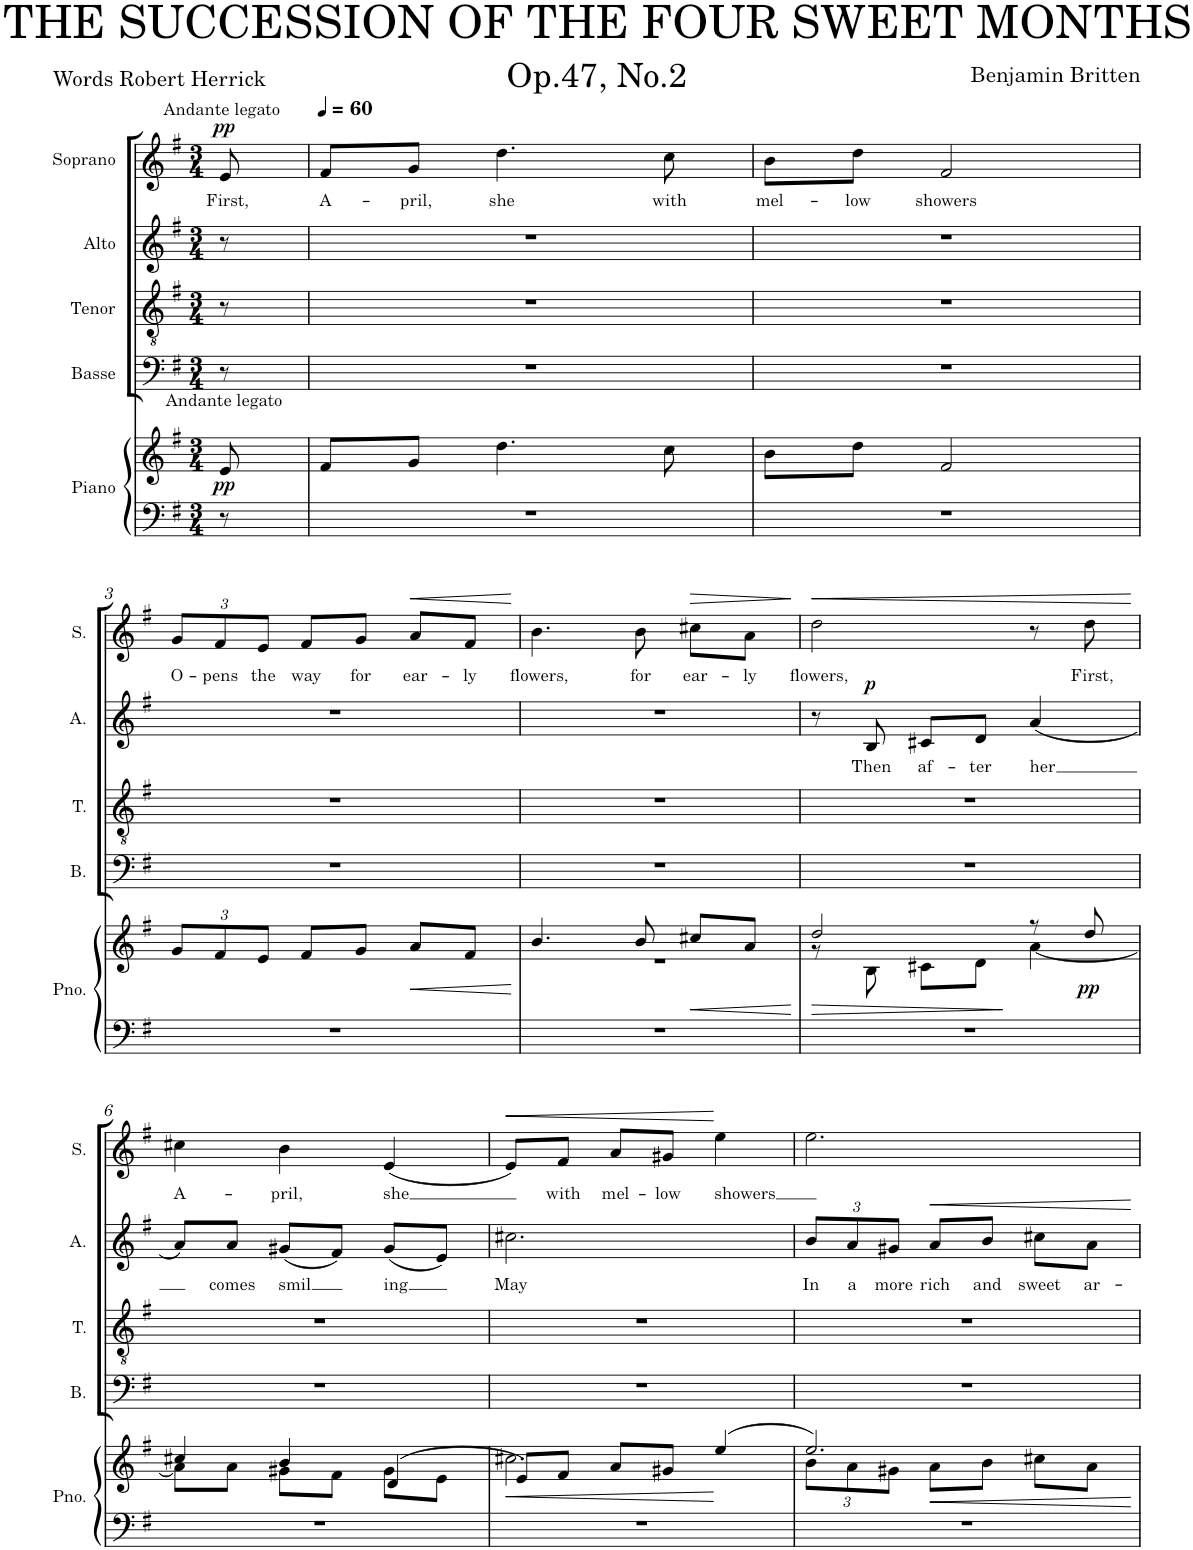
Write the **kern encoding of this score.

**kern	**kern	**dynam	**kern	**kern	**kern	**text	**dynam	**kern	**text	**dynam
*part5	*part5	*part5	*part4	*part3	*part2	*part2	*part2	*part1	*part1	*part1
*staff6	*staff5	*staff5/6	*staff4	*staff3	*staff2	*staff2	*staff2	*staff1	*staff1	*staff1
*I"Piano	*	*	*I"Basse	*I"Tenor	*I"Alto	*	*	*I"Soprano	*	*
*I'Pno.	*	*	*I'B.	*I'T.	*I'A.	*	*	*I'S.	*	*
*clefF4	*clefG2	*	*clefF4	*clefGv2	*clefG2	*	*	*clefG2	*	*
*k[f#]	*k[f#]	*	*k[f#]	*k[f#]	*k[f#]	*	*	*k[f#]	*	*
*M3/4	*M3/4	*	*M3/4	*M3/4	*M3/4	*	*	*M3/4	*	*
*MM60	*MM60	*	*MM60	*MM60	*MM60	*	*	*MM60	*	*
=	=	=	=	=	=	=	=	=	=	=
!	!	!	!	!	!	!	!	!LO:TX:a:t=Andante legato	!	!
!	!LO:TX:a:t=Andante legato	!	!	!	!	!	!	!	!	!
!	!	!LO:DY:b	!	!	!	!	!	!	!LO:LY:b	!LO:DY:a
8r	8e/	pp	8r	8r	8r	.	.	8e/	First,	pp
=1	=1	=1	=1	=1	=1	=1	=1	=1	=1	=1
!	!	!	!	!	!	!	!	!	!LO:LY:b	!
2.r	8f#/L	.	2.r	2.r	2.r	.	.	8f#/L	A-	.
!	!	!	!	!	!	!	!	!	!LO:LY:b	!
.	8g/J	.	.	.	.	.	.	8g/J	-pril,	.
!	!	!	!	!	!	!	!	!	!LO:LY:b	!
.	4.dd\	.	.	.	.	.	.	4.dd\	she	.
!	!	!	!	!	!	!	!	!	!LO:LY:b	!
.	8cc\	.	.	.	.	.	.	8cc\	with	.
=2	=2	=2	=2	=2	=2	=2	=2	=2	=2	=2
!	!	!	!	!	!	!	!	!	!LO:LY:b	!
2.r	8b\L	.	2.r	2.r	2.r	.	.	8b\L	mel-	.
!	!	!	!	!	!	!	!	!	!LO:LY:b	!
.	8dd\J	.	.	.	.	.	.	8dd\J	-low	.
!	!	!	!	!	!	!	!	!	!LO:LY:b	!
.	2f#/	.	.	.	.	.	.	2f#/	showers	.
!!LO:LB:g=z
=3	=3	=3	=3	=3	=3	=3	=3	=3	=3	=3
*	*Xbrackettup	*	*	*	*	*	*	*Xbrackettup	*	*
!	!	!	!	!	!	!	!	!	!LO:LY:b	!
2.r	12g/L	.	2.r	2.r	2.r	.	.	12g/L	O-	.
!	!	!	!	!	!	!	!	!	!LO:LY:b	!
.	12f#/	.	.	.	.	.	.	12f#/	-pens	.
!	!	!	!	!	!	!	!	!	!LO:LY:b	!
.	12e/J	.	.	.	.	.	.	12e/J	the	.
!	!	!	!	!	!	!	!	!	!LO:LY:b	!
.	8f#/L	.	.	.	.	.	.	8f#/L	way	.
!	!	!	!	!	!	!	!	!	!LO:LY:b	!
.	8g/J	.	.	.	.	.	.	8g/J	for	.
!	!	!LO:HP:b	!	!	!	!	!	!	!LO:LY:b	!LO:HP:b
.	8a/L	<	.	.	.	.	.	8a/L	ear-	<
!	!	!	!	!	!	!	!	!	!LO:LY:b	!
.	8f#/J	.	.	.	.	.	.	8f#/J	-ly	.
.	.	[	.	.	.	.	.	.	.	[
=4	=4	=4	=4	=4	=4	=4	=4	=4	=4	=4
*	*^	*	*	*	*	*	*	*	*	*
!	!	!	!	!	!	!	!	!	!	!LO:LY:b	!
2.r	4.b/	2.r	.	2.r	2.r	2.r	.	.	4.b\	flowers,	.
!	!	!	!	!	!	!	!	!	!	!LO:LY:b	!
.	8b/	.	.	.	.	.	.	.	8b\	for	.
!	!	!	!LO:HP:b	!	!	!	!	!	!	!LO:LY:b	!LO:HP:b
.	8cc#X/L	.	<	.	.	.	.	.	8cc#X\L	ear-	>
!	!	!	!	!	!	!	!	!	!	!LO:LY:b	!
.	8a/J	.	.	.	.	.	.	.	8a\J	-ly	.
*	*v	*v	*	*	*	*	*	*	*	*	*
.	.	[	.	.	.	.	.	.	.	]
=5	=5	=5	=5	=5	=5	=5	=5	=5	=5	=5
!	!	!LO:HP:b	!	!	!	!	!	!	!LO:LY:b	!LO:HP:b
*	*^	*	*	*	*	*	*	*	*	*
2.r	2dd/	8r	>	2.r	2.r	8r	.	.	2dd\	flowers,	<
!	!	!	!	!	!	!	!LO:LY:b	!LO:DY:a	!	!	!
.	.	8B\	.	.	.	8B/	Then	p	.	.	.
!	!	!	!	!	!	!	!LO:LY:b	!	!	!	!
.	.	8c#X\L	.	.	.	8c#X/L	af-	.	.	.	.
!	!	!	!	!	!	!	!LO:LY:b	!	!	!	!
.	.	8d\J	.	.	.	8d/J	-ter	.	.	.	.
!	!	!	!	!	!	!	!LO:LY:b	!	!	!	!
.	8r	[4a\	]	.	.	(4a/	her	.	8r	.	.
!	!	!	!LO:DY:b	!	!	!	!	!	!	!LO:LY:b	!
.	8dd/	.	pp	.	.	.	.	.	8dd\	First,	.
*	*v	*v	*	*	*	*	*	*	*	*	*
.	.	.	.	.	.	.	.	.	.	[
!!LO:LB:g=z
=6	=6	=6	=6	=6	=6	=6	=6	=6	=6	=6
*	*^	*	*	*	*	*	*	*	*	*
!	!	!	!	!	!	!	!	!	!	!LO:LY:b	!
2.r	4cc#X/	8a\L]	.	2.r	2.r	8a/L)	.	.	4cc#X\	A-	.
!	!	!	!	!	!	!	!LO:LY:b	!	!	!	!
.	.	8a\J	.	.	.	8a/J	comes	.	.	.	.
!	!	!	!	!	!	!	!LO:LY:b	!	!	!LO:LY:b	!
.	4b/	8g#X\L	.	.	.	(8g#X/L	-smil	.	4b\	-pril,	.
.	.	8f#\J	.	.	.	8f#/J)	.	.	.	.	.
!	!	!	!	!	!	!	!LO:LY:b	!	!	!LO:LY:b	!
.	(4d/	8g#\L	.	.	.	(8g#/L	ing	.	(4e/	she	.
.	.	8e\J	.	.	.	8e/J)	.	.	.	.	.
=7	=7	=7	=7	=7	=7	=7	=7	=7	=7	=7	=7
!	!	!	!LO:HP:b	!	!	!	!LO:LY:b	!	!	!	!LO:HP:b
2.r	8e/L)	2.cc#X\	<	2.r	2.r	2.cc#X\	May	.	8e/L)	.	<
!	!	!	!	!	!	!	!	!	!	!LO:LY:b	!
.	8f#/J	.	.	.	.	.	.	.	8f#/J	with	.
!	!	!	!	!	!	!	!	!	!	!LO:LY:b	!
.	8a/L	.	.	.	.	.	.	.	8a/L	mel-	.
!	!	!	!	!	!	!	!	!	!	!LO:LY:b	!
.	8g#X/J	.	.	.	.	.	.	.	8g#X/J	-low	.
!	!	!	!	!	!	!	!	!	!	!LO:LY:b	!
.	(4ee/	.	[	.	.	.	.	.	4ee\	showers	[
=8	=8	=8	=8	=8	=8	=8	=8	=8	=8	=8	=8
*	*	*	*	*	*	*Xbrackettup	*	*	*	*	*
!	!	!	!	!	!	!	!LO:LY:b	!	!	!	!
2.r	2.ee/)	12b\L	.	2.r	2.r	12b/L	In	.	2.ee\	.	.
!	!	!	!	!	!	!	!LO:LY:b	!	!	!	!
.	.	12a\	.	.	.	12a/	a	.	.	.	.
!	!	!	!	!	!	!	!LO:LY:b	!	!	!	!
.	.	12g#X\J	.	.	.	12g#X/J	more	.	.	.	.
!	!	!	!	!	!	!	!LO:LY:b	!LO:HP:b	!	!	!
.	.	8a\L	.	.	.	8a/L	rich	<	.	.	.
!	!	!	!	!	!	!	!LO:LY:b	!	!	!	!
.	.	8b\J	.	.	.	8b/J	and	.	.	.	.
!	!	!	!	!	!	!	!LO:LY:b	!	!	!	!
.	.	8cc#X\L	.	.	.	8cc#X\L	sweet	.	.	.	.
!	!	!	!	!	!	!	!LO:LY:b	!	!	!	!
.	.	8a\J	.	.	.	8a\J	ar-	.	.	.	.
*	*v	*v	*	*	*	*	*	*	*	*	*
.	.	.	.	.	.	.	[	.	.	.
=	=	=	=	=	=	=	=	=	=	=
*-	*-	*-	*-	*-	*-	*-	*-	*-	*-	*-
